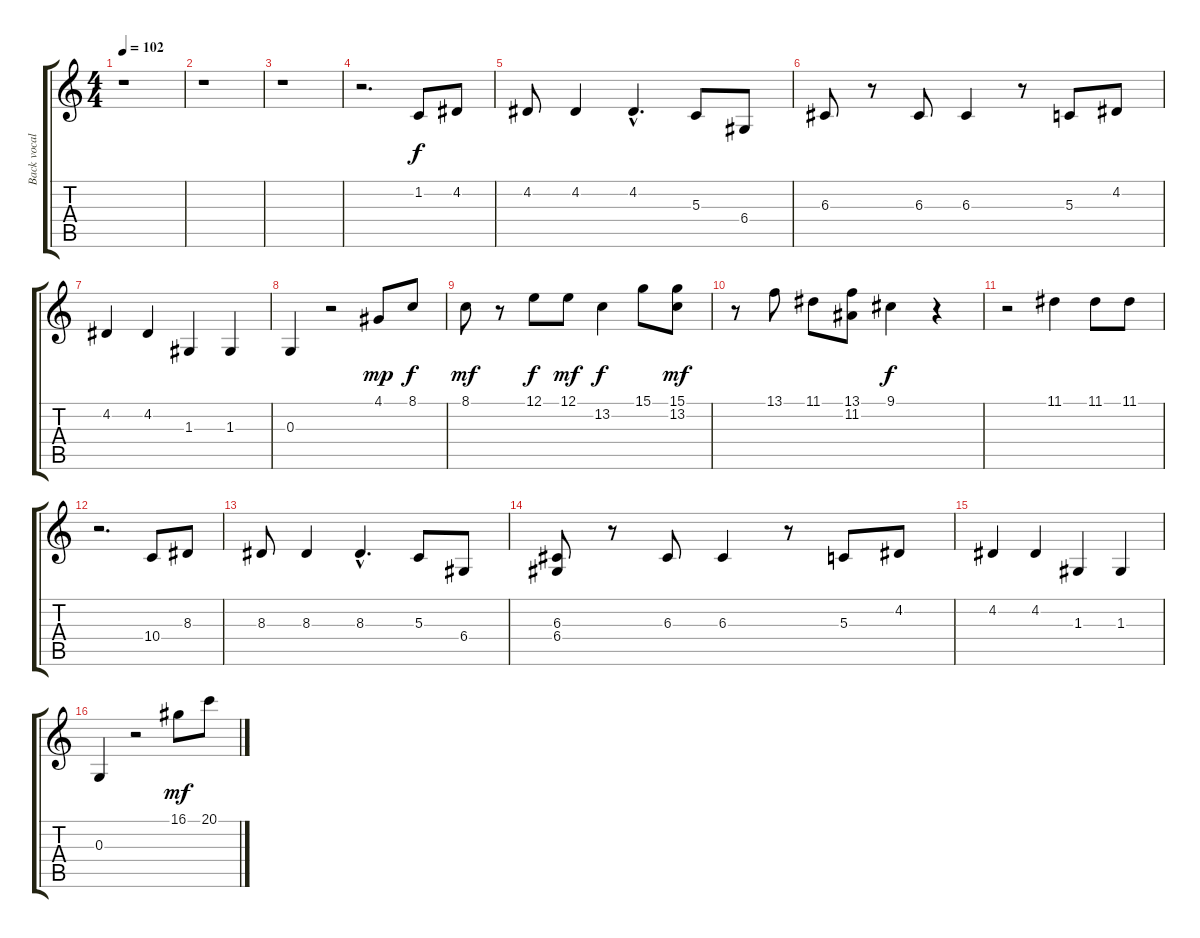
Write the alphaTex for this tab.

\track ("Back vocals 1" "Back vocal") {instrument violin}
\staff {score tabs}
\tuning (E4 B3 G3 D3 A2 E2) {hide}
\ts (4 4)
\tempo 102
\clef g2
\ks c
r.1{dy f} |
r.1 |
r.1 |
r.2{d} 1.2.8 4.2.8 |
4.2.8 4.2.4 4.2{hac}.4{d} 5.3.8 6.4.8 |
6.3.8 r.8 6.3.8 6.3.4 r.8 5.3.8 4.2.8 |
4.2.4 4.2.4 1.3.4 1.3.4 |
0.3.4 r.2 4.1.8{dy mp} 8.1.8{dy f} |
8.1.8{dy mf} r.8 12.1.8{dy f} 12.1.8{dy mf} 13.2.4{dy f} 15.1.8 (15.1 13.2).8{dy mf} |
r.8 13.1.8 11.1.8 (13.1 11.2).8 9.1.4{dy f} r.4 |
r.2 11.1.4 11.1.8 11.1.8 |
r.2{d} 10.4.8 8.3.8 |
8.3.8 8.3.4 8.3{hac}.4{d} 5.3.8 6.4.8 |
(6.3 6.4).8 r.8 6.3.8 6.3.4 r.8 5.3.8 4.2.8 |
4.2.4 4.2.4 1.3.4 1.3.4 |
0.3.4 r.2 16.1.8{dy mf} 20.1.8
